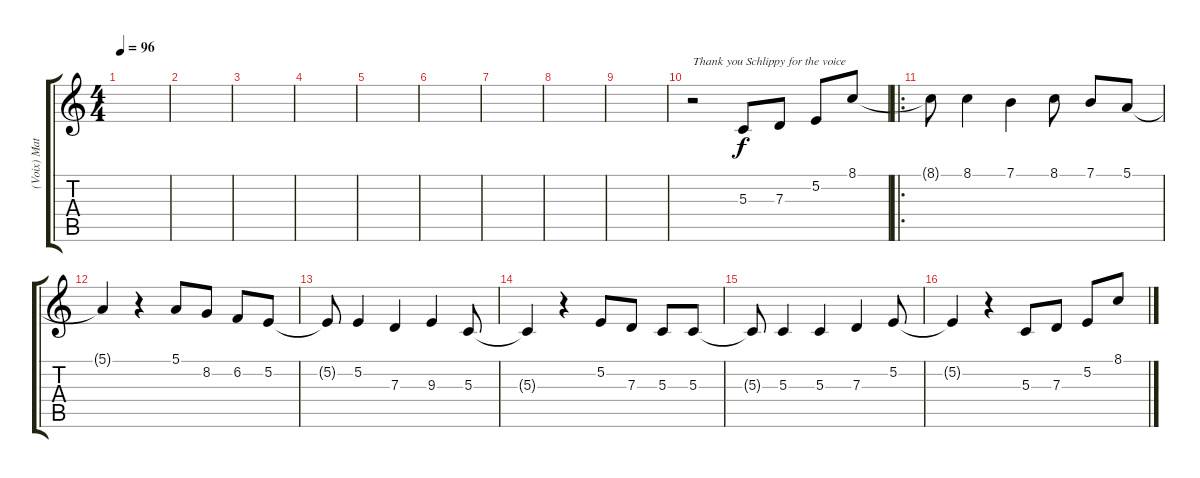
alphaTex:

\track ("(Voix) Matthew Bellamy" "(Voix) Mat") {instrument piccolo}
\staff {score tabs}
\tuning (E4 B3 G3 D3 A2 E2) {hide}
\ts (4 4)
\tempo 96
\clef g2
\ks c
|
|
|
|
|
|
|
|
|
r.2{txt "Thank you Schlippy for the voice"} 5.3.8 7.3.8 5.2.8 8.1.8 |
\ro
8.1{t}.8 8.1.4 7.1.4 8.1.8 7.1.8 5.1.8 |
5.1{t}.4 r.4 5.1.8 8.2.8 6.2.8 5.2.8 |
5.2{t}.8 5.2.4 7.3.4 9.3.4 5.3.8 |
5.3{t}.4 r.4 5.2.8 7.3.8 5.3.8 5.3.8 |
5.3{t}.8 5.3.4 5.3.4 7.3.4 5.2.8 |
5.2{t}.4 r.4 5.3.8 7.3.8 5.2.8 8.1.8
